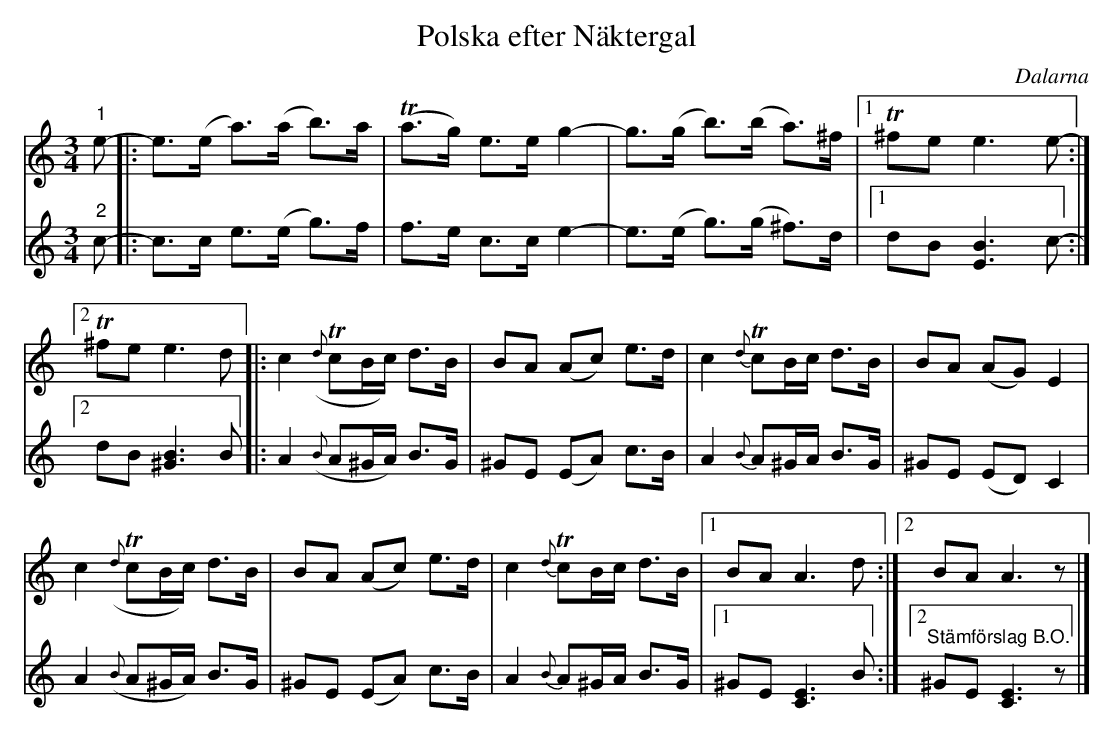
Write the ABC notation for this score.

X:1
T:Polska efter Näktergal
O:Dalarna
L:1/8
M:3/4
K:Am
V:1
"^1" e- |: e>(e a>)(a b>)a |T (a>g) e>e g2- | g>(g b>)(b a>)^f |1T ^fe e3 e- :|2
T ^fe e3 d |: c2({d}T cB/c/) d>B | BA (Ac) e>d | c2{d}T cB/c/ d>B | BA (AG) E2 |
c2({d}T cB/c/) d>B | BA (Ac) e>d | c2{d}T cB/c/ d>B |1 BA A3 d :|2 BA A3 z |]
V:2
"^2" c- |: c>c e>(e g>)f | f>e c>c e2- | e>(e g>)(g ^f>)d |1 dB [EB]3 c- :|2
dB [^GB]3 B |: A2({B} A^G/A/) B>G | ^GE (EA) c>B | A2{B} A^G/A/ B>G |
^GE (ED) C2 | A2({B} A^G/A/) B>G | ^GE (EA) c>B | A2{B} A^G/A/ B>G |1 ^GE [CE]3 B :|2"^Stämförslag B.O." ^GE [CE]3 z |]
